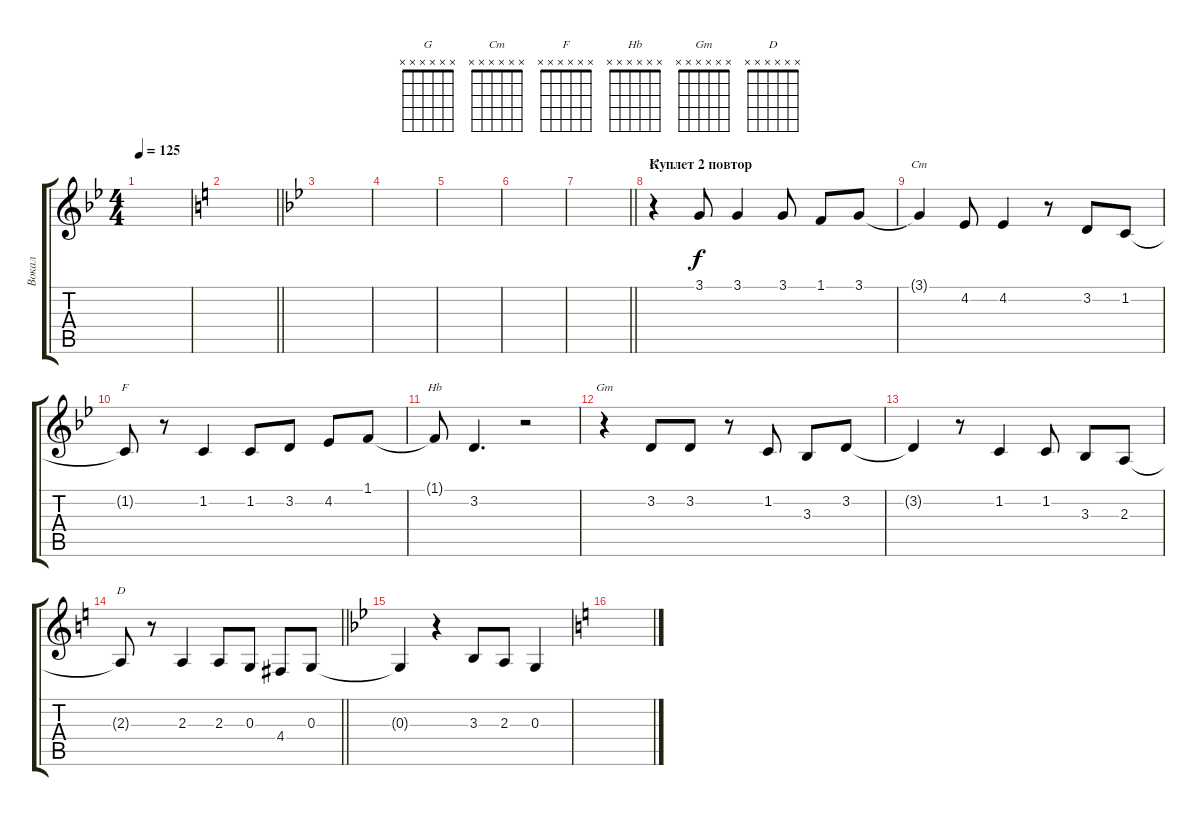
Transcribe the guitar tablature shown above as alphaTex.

\track ("Вокал" "Вокал") {instrument stringensemble1}
\staff {score tabs}
\tuning (E4 B3 G3 D3 A2 E2) {hide}
\chord ("G" x x x x x x)
\chord ("Cm" x x x x x x)
\chord ("F" x x x x x x)
\chord ("Hb" x x x x x x)
\chord ("Gm" x x x x x x)
\chord ("D" x x x x x x)
\ts (4 4)
\tempo 125
\clef g2
\ks bb
|
\barLineRight lightlight
\ks c
|
\ks bb
|
|
|
|
\barLineRight lightlight
|
\section ("" "Куплет 2 повтор")
r.4{ch "G"} 3.1.8 3.1.4 3.1.8 1.1.8 3.1.8 |
3.1{t}.4{ch "Cm"} 4.2.8 4.2.4 r.8 3.2.8 1.2.8 |
1.2{t}.8{ch "F"} r.8 1.2.4 1.2.8 3.2.8 4.2.8 1.1.8 |
1.1{t}.8{ch "Hb"} 3.2.4{d} r.2 |
r.4{ch "Gm"} 3.2.8 3.2.8 r.8 1.2.8 3.3.8 3.2.8 |
3.2{t}.4 r.8 1.2.4 1.2.8 3.3.8 2.3.8 |
\barLineRight lightlight
\ks c
2.3{t}.8{ch "D"} r.8 2.3.4 2.3.8 0.3.8 4.4.8 0.3.8 |
\ks bb
0.3{t}.4 r.4 3.3.8 2.3.8 0.3.4 |
\ks c
